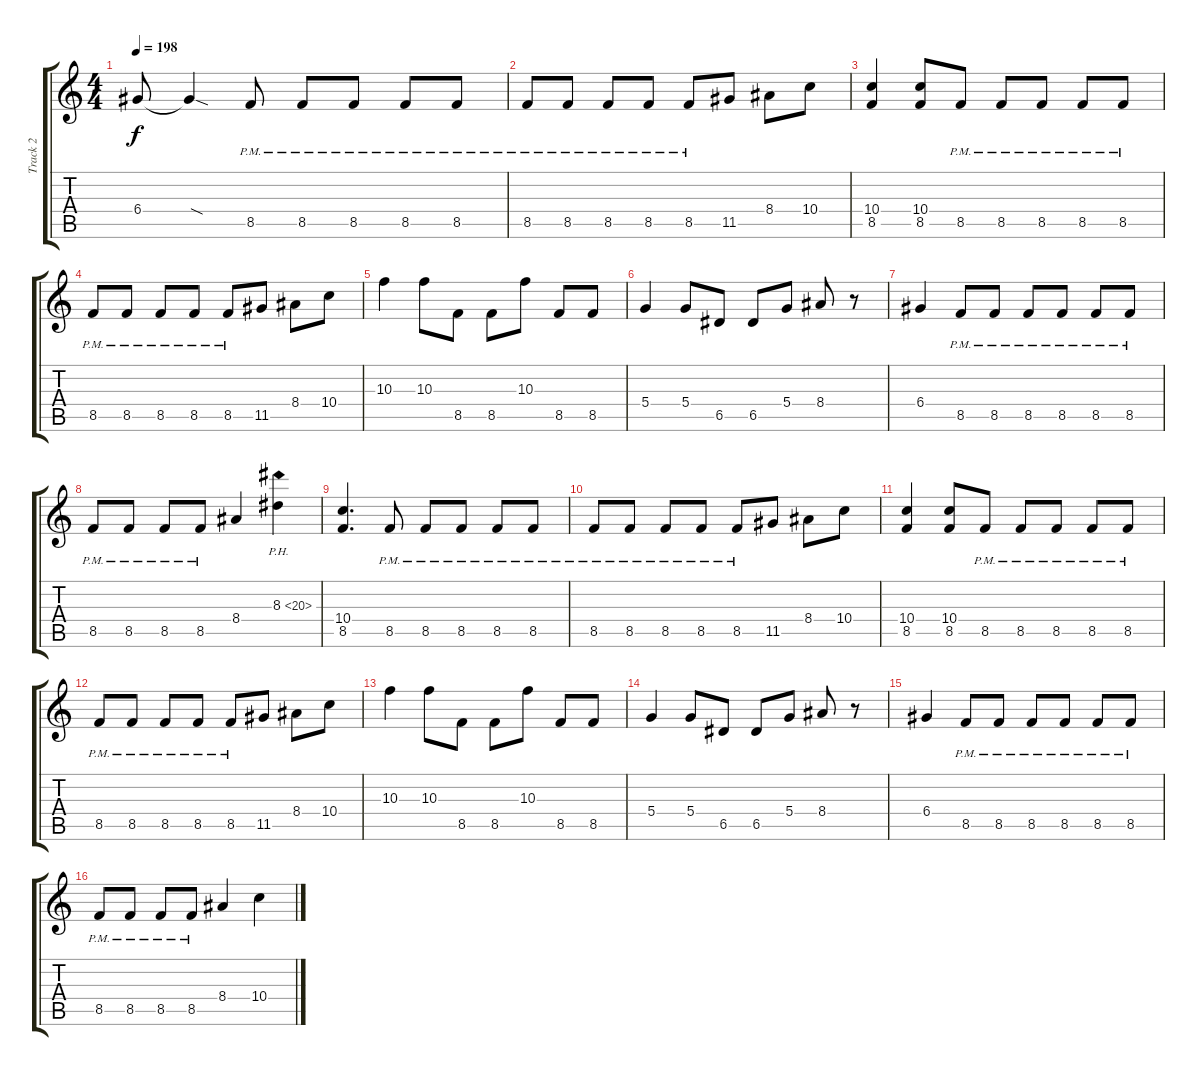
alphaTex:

\track ("Track 2" "Track 2") {instrument distortionguitar}
\staff {score tabs}
\tuning (E4 B3 G3 D3 A2 E2) {hide}
\ts (4 4)
\tempo 198
\clef g2
\ks c
6.4.8{dy f} 6.4{sod t}.4 8.5{pm}.8 8.5{pm}.8 8.5{pm}.8 8.5{pm}.8 8.5{pm}.8 |
8.5{pm}.8 8.5{pm}.8 8.5{pm}.8 8.5{pm}.8 8.5{pm}.8 11.5.8 8.4.8 10.4.8 |
(10.4 8.5).4 (10.4 8.5).8 8.5{pm}.8 8.5{pm}.8 8.5{pm}.8 8.5{pm}.8 8.5{pm}.8 |
8.5{pm}.8 8.5{pm}.8 8.5{pm}.8 8.5{pm}.8 8.5{pm}.8 11.5.8 8.4.8 10.4.8 |
10.3.4 10.3.8 8.5.8 8.5.8 10.3.8 8.5.8 8.5.8 |
5.4.4 5.4.8 6.5.8 6.5.8 5.4.8 8.4.8 r.8 |
6.4.4 8.5{pm}.8 8.5{pm}.8 8.5{pm}.8 8.5{pm}.8 8.5{pm}.8 8.5{pm}.8 |
8.5{pm}.8 8.5{pm}.8 8.5{pm}.8 8.5{pm}.8 8.4.4 8.3{ph 12}.4 |
(10.4 8.5).4{d} 8.5{pm}.8 8.5{pm}.8 8.5{pm}.8 8.5{pm}.8 8.5{pm}.8 |
8.5{pm}.8 8.5{pm}.8 8.5{pm}.8 8.5{pm}.8 8.5{pm}.8 11.5.8 8.4.8 10.4.8 |
(10.4 8.5).4 (10.4 8.5).8 8.5{pm}.8 8.5{pm}.8 8.5{pm}.8 8.5{pm}.8 8.5{pm}.8 |
8.5{pm}.8 8.5{pm}.8 8.5{pm}.8 8.5{pm}.8 8.5{pm}.8 11.5.8 8.4.8 10.4.8 |
10.3.4 10.3.8 8.5.8 8.5.8 10.3.8 8.5.8 8.5.8 |
5.4.4 5.4.8 6.5.8 6.5.8 5.4.8 8.4.8 r.8 |
6.4.4 8.5{pm}.8 8.5{pm}.8 8.5{pm}.8 8.5{pm}.8 8.5{pm}.8 8.5{pm}.8 |
8.5{pm}.8 8.5{pm}.8 8.5{pm}.8 8.5{pm}.8 8.4.4 10.4.4
